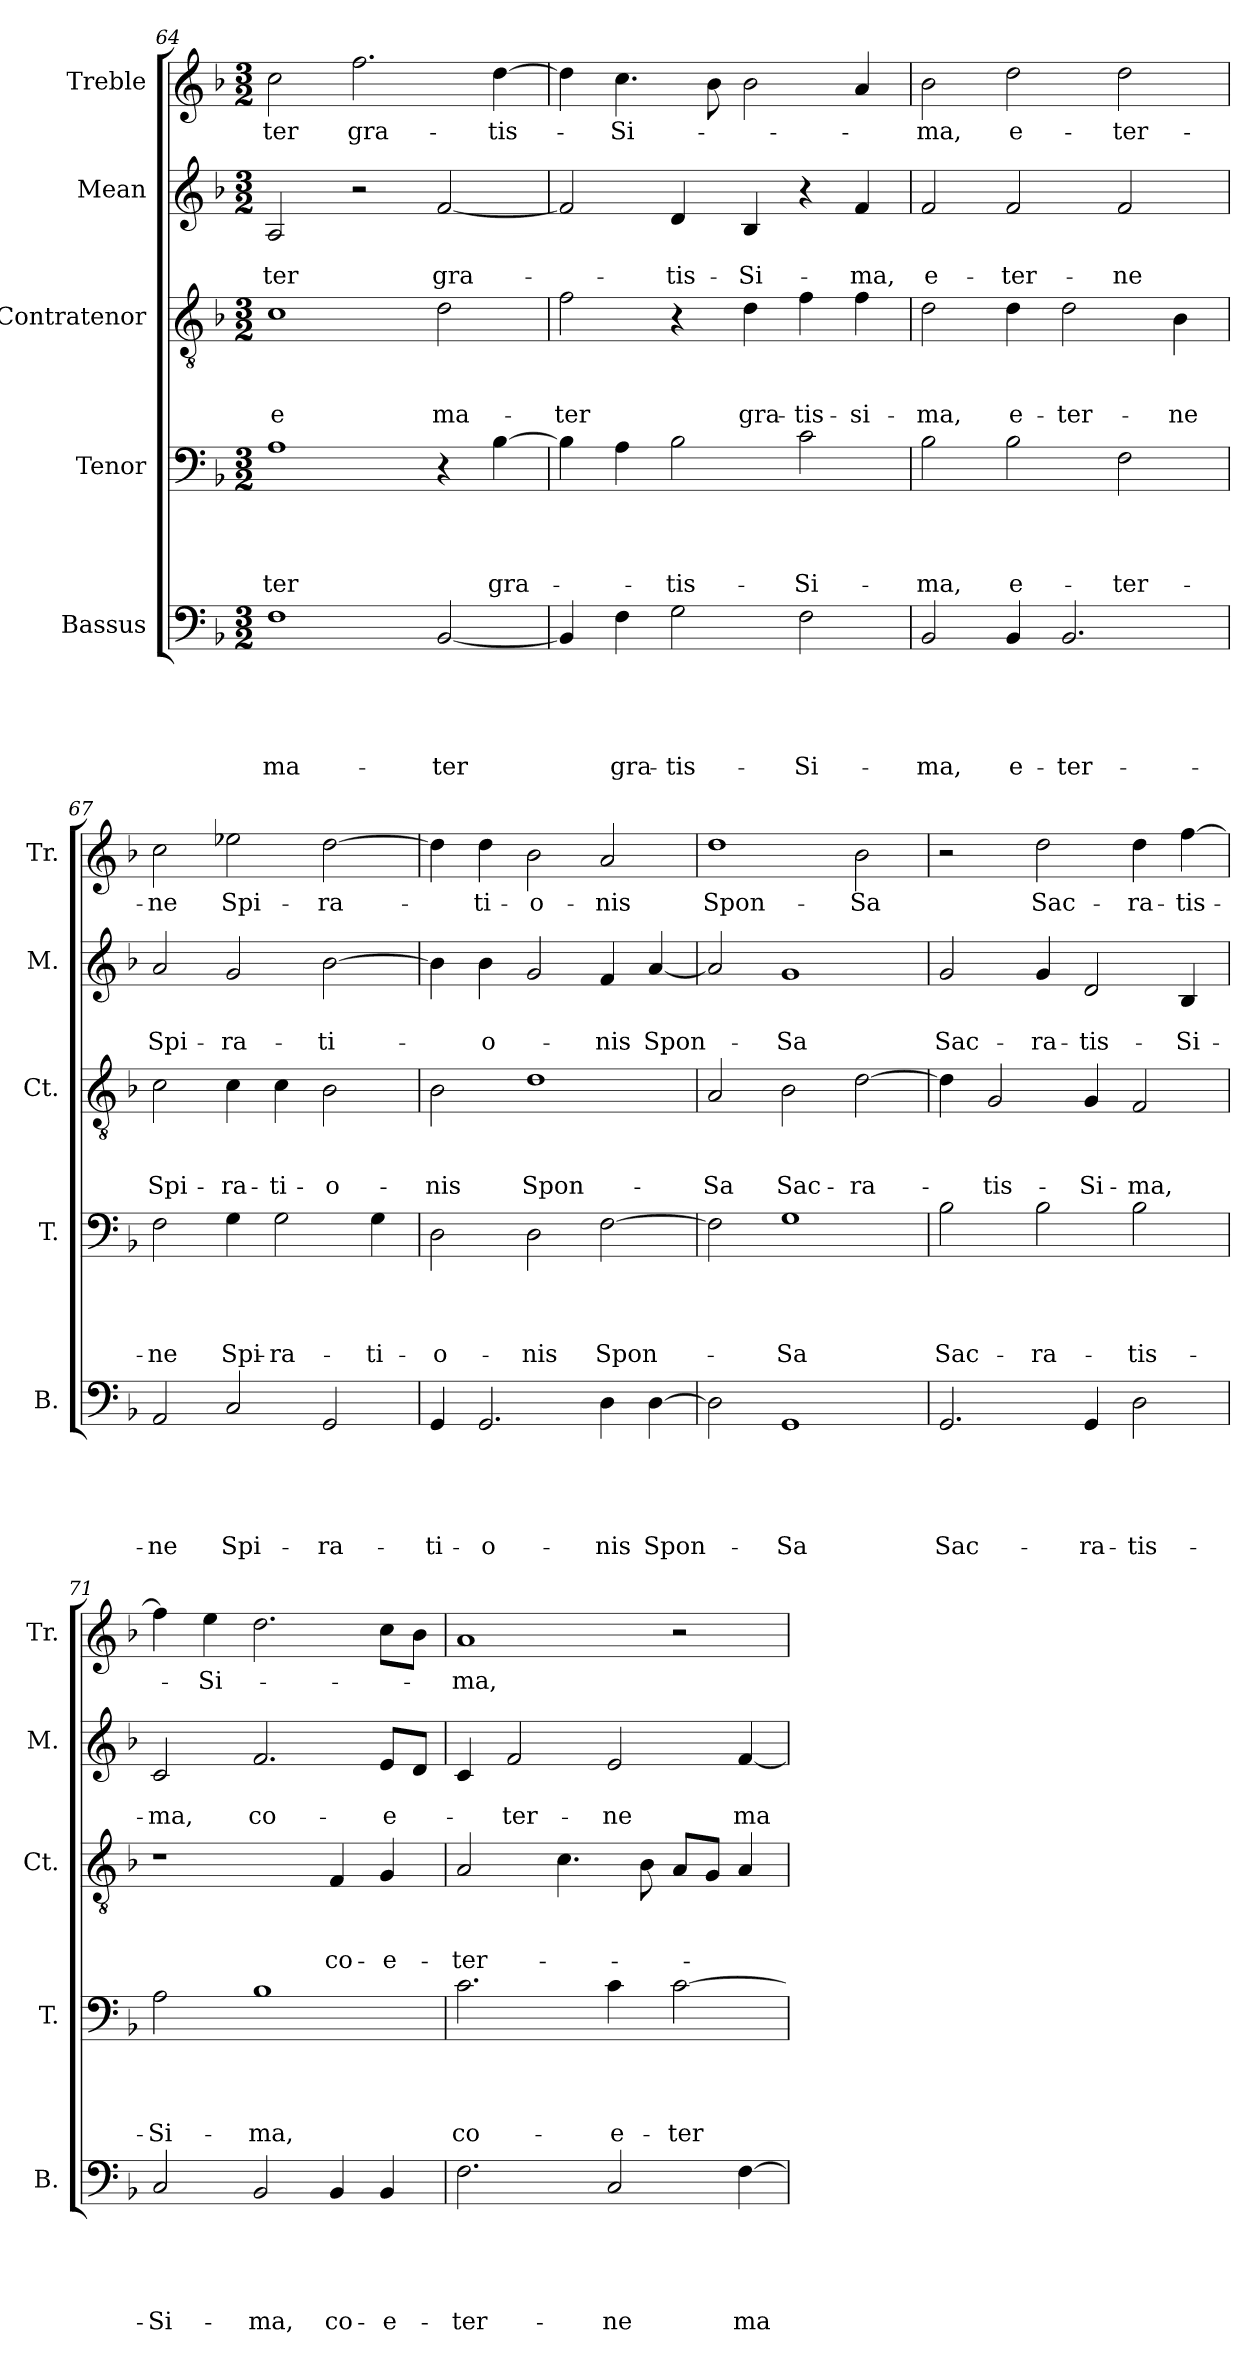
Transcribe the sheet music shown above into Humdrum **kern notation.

**kern	**text	**text	**text	**text	**text	**kern	**text	**text	**text	**text	**kern	**text	**text	**text	**kern	**text	**text	**kern	**text
*part5	*part5	*part5	*part5	*part5	*part5	*part4	*part4	*part4	*part4	*part4	*part3	*part3	*part3	*part3	*part2	*part2	*part2	*part1	*part1
*staff5	*staff5	*staff5	*staff5	*staff5	*staff5	*staff4	*staff4	*staff4	*staff4	*staff4	*staff3	*staff3	*staff3	*staff3	*staff2	*staff2	*staff2	*staff1	*staff1
*I"Bassus	*	*	*	*	*	*I"Tenor	*	*	*	*	*I"Contratenor	*	*	*	*I"Mean	*	*	*I"Treble	*
*I'B.	*	*	*	*	*	*I'T.	*	*	*	*	*I'Ct.	*	*	*	*I'M.	*	*	*I'Tr.	*
*clefF4	*	*	*	*	*	*clefF4	*	*	*	*	*clefGv2	*	*	*	*clefG2	*	*	*clefG2	*
*k[b-]	*	*	*	*	*	*k[b-]	*	*	*	*	*k[b-]	*	*	*	*k[b-]	*	*	*k[b-]	*
*F:	*	*	*	*	*	*F:	*	*	*	*	*F:	*	*	*	*F:	*	*	*F:	*
*M3/2	*	*	*	*	*	*M3/2	*	*	*	*	*M3/2	*	*	*	*M3/2	*	*	*M3/2	*
=64	=64	=64	=64	=64	=64	=64	=64	=64	=64	=64	=64	=64	=64	=64	=64	=64	=64	=64	=64
!	!	!	!	!	!LO:LY:b	!	!	!	!	!LO:LY:b	!	!	!	!LO:LY:b:rj	!	!	!LO:LY:b	!	!LO:LY:b
1F	.	.	.	.	ma-	1A	.	.	.	-ter	1c	.	.	-e	2A/	.	-ter	2cc\	-ter
!	!	!	!	!	!	!	!	!	!	!	!	!	!	!	!	!	!	!	!LO:LY:b
.	.	.	.	.	.	.	.	.	.	.	.	.	.	.	2r	.	.	2.ff\	gra-
!	!	!	!	!	!LO:LY:b	!	!	!	!	!	!	!	!	!LO:LY:b	!	!	!LO:LY:b	!	!
[<2BB-/	.	.	.	.	-ter	4r	.	.	.	.	2d\	.	.	ma-	[<2f/	.	gra-	.	.
!	!	!	!	!	!	!	!	!	!	!LO:LY:b	!	!	!	!	!	!	!	!	!LO:LY:b
.	.	.	.	.	.	[>4B-\	.	.	.	gra-	.	.	.	.	.	.	.	[>4dd\	-tis-
=65	=65	=65	=65	=65	=65	=65	=65	=65	=65	=65	=65	=65	=65	=65	=65	=65	=65	=65	=65
!	!	!	!	!	!	!	!	!	!	!	!	!	!	!LO:LY:b	!	!	!	!	!
4BB-/]	.	.	.	.	.	4B-\]	.	.	.	.	2f\	.	.	-ter	2f/]	.	.	4dd\]	.
!	!	!	!	!	!LO:LY:b	!	!	!	!	!	!	!	!	!	!	!	!	!	!LO:LY:b
4F\	.	.	.	.	gra-	4A\	.	.	.	.	.	.	.	.	.	.	.	4.cc\	-Si-
!	!	!	!	!	!LO:LY:b:rj	!	!	!	!	!LO:LY:b	!	!	!	!	!	!	!LO:LY:b	!	!
2G\	.	.	.	.	-tis-	2B-\	.	.	.	-tis-	4r	.	.	.	4d/	.	-tis-	.	.
.	.	.	.	.	.	.	.	.	.	.	.	.	.	.	.	.	.	8b-\	.
!	!	!	!	!	!	!	!	!	!	!	!	!	!	!LO:LY:b	!	!	!LO:LY:b	!	!
.	.	.	.	.	.	.	.	.	.	.	4d\	.	.	gra-	4B-/	.	-Si-	2b-\	.
!	!	!	!	!	!LO:LY:b	!	!	!	!	!LO:LY:b	!	!	!	!LO:LY:b	!	!	!	!	!
2F\	.	.	.	.	-Si-	2c\	.	.	.	-Si-	4f\	.	.	-tis-	4r	.	.	.	.
!	!	!	!	!	!	!	!	!	!	!	!	!	!	!LO:LY:b:rj	!	!	!LO:LY:b	!	!
.	.	.	.	.	.	.	.	.	.	.	4f\	.	.	-si-	4f/	.	-ma,	4a</	.
!!LO:LB:g=z
=66	=66	=66	=66	=66	=66	=66	=66	=66	=66	=66	=66	=66	=66	=66	=66	=66	=66	=66	=66
!	!	!	!	!	!LO:LY:b	!	!	!	!	!LO:LY:b	!	!	!	!LO:LY:b	!	!	!LO:LY:b	!	!LO:LY:b
2BB-/	.	.	.	.	-ma,	2B-\	.	.	.	-ma,	2d\	.	.	-ma,	2f/	.	e-	2b-\	-ma,
!	!	!	!	!	!LO:LY:b	!	!	!	!	!LO:LY:b	!	!	!	!LO:LY:b	!	!	!LO:LY:b	!	!LO:LY:b
4BB-/	.	.	.	.	e-	2B-\	.	.	.	e-	4d\	.	.	e-	2f/	.	-ter-	2dd\	e-
!	!	!	!	!	!LO:LY:b	!	!	!	!	!	!	!	!	!LO:LY:b	!	!	!	!	!
2.BB-/	.	.	.	.	-ter-	.	.	.	.	.	2d\	.	.	-ter-	.	.	.	.	.
!	!	!	!	!	!	!	!	!	!	!LO:LY:b	!	!	!	!	!	!	!LO:LY:b	!	!LO:LY:b
.	.	.	.	.	.	2F\	.	.	.	-ter-	.	.	.	.	2f/	.	-ne	2dd\	-ter-
!	!	!	!	!	!	!	!	!	!	!	!	!	!	!LO:LY:b	!	!	!	!	!
.	.	.	.	.	.	.	.	.	.	.	4B-\	.	.	-ne	.	.	.	.	.
=67	=67	=67	=67	=67	=67	=67	=67	=67	=67	=67	=67	=67	=67	=67	=67	=67	=67	=67	=67
!	!	!	!	!	!LO:LY:b	!	!	!	!	!LO:LY:b	!	!	!	!LO:LY:b	!	!	!LO:LY:b	!	!LO:LY:b
2AA/	.	.	.	.	-ne	2F\	.	.	.	-ne	2c\	.	.	Spi-	2a/	.	Spi-	2cc\	-ne
!	!	!	!	!	!LO:LY:b	!	!	!	!	!LO:LY:b	!	!	!	!LO:LY:b	!	!	!LO:LY:b	!	!LO:LY:b
2C/	.	.	.	.	Spi-	4G\	.	.	.	Spi-	4c\	.	.	-ra-	2g/	.	-ra-	2ee-X\	Spi-
!	!	!	!	!	!	!	!	!	!	!LO:LY:b	!	!	!	!LO:LY:b	!	!	!	!	!
.	.	.	.	.	.	2G\	.	.	.	-ra-	4c\	.	.	-ti-	.	.	.	.	.
!	!	!	!	!	!LO:LY:b	!	!	!	!	!	!	!	!	!LO:LY:b	!	!	!LO:LY:b	!	!LO:LY:b
2GG/	.	.	.	.	-ra-	.	.	.	.	.	2B-\	.	.	-o-	[>2b-\	.	-ti-	[>2dd\	-ra-
!	!	!	!	!	!	!	!	!	!	!LO:LY:b	!	!	!	!	!	!	!	!	!
.	.	.	.	.	.	4G\	.	.	.	-ti-	.	.	.	.	.	.	.	.	.
=68	=68	=68	=68	=68	=68	=68	=68	=68	=68	=68	=68	=68	=68	=68	=68	=68	=68	=68	=68
!	!	!	!	!	!LO:LY:b	!	!	!	!	!LO:LY:b	!	!	!	!LO:LY:b	!	!	!	!	!
4GG/	.	.	.	.	-ti-	2D\	.	.	.	-o-	2B-\	.	.	-nis	4b-\]	.	.	4dd\]	.
!	!	!	!	!	!LO:LY:b	!	!	!	!	!	!	!	!	!	!	!	!LO:LY:b	!	!LO:LY:b
2.GG/	.	.	.	.	-o-	.	.	.	.	.	.	.	.	.	4b-\	.	-o-	4dd\	-ti-
!	!	!	!	!	!	!	!	!	!	!LO:LY:b	!	!	!	!LO:LY:b	!	!	!	!	!LO:LY:b
.	.	.	.	.	.	2D\	.	.	.	-nis	1d	.	.	Spon-	2g/	.	.	2b-\	-o-
!	!	!	!	!	!LO:LY:b	!	!	!	!	!LO:LY:b	!	!	!	!	!	!	!LO:LY:b	!	!LO:LY:b
4D\	.	.	.	.	-nis	[>2F\	.	.	.	Spon-	.	.	.	.	4f/	.	-nis	2a/	-nis
!	!	!	!	!	!LO:LY:b	!	!	!	!	!	!	!	!	!	!	!	!LO:LY:b	!	!
[>4D\	.	.	.	.	Spon-	.	.	.	.	.	.	.	.	.	[<4a/	.	Spon-	.	.
=69	=69	=69	=69	=69	=69	=69	=69	=69	=69	=69	=69	=69	=69	=69	=69	=69	=69	=69	=69
!	!	!	!	!	!	!	!	!	!	!	!	!	!	!LO:LY:b	!	!	!	!	!LO:LY:b
2D\]	.	.	.	.	.	2F\]	.	.	.	.	2A/	.	.	-Sa	2a/]	.	.	1dd	Spon-
!	!	!	!	!	!LO:LY:b	!	!	!	!	!LO:LY:b	!	!	!	!LO:LY:b	!	!	!LO:LY:b	!	!
1GG	.	.	.	.	-Sa	1G	.	.	.	-Sa	2B-\	.	.	Sac-	1g	.	-Sa	.	.
!	!	!	!	!	!	!	!	!	!	!	!	!	!	!LO:LY:b	!	!	!	!	!LO:LY:b
.	.	.	.	.	.	.	.	.	.	.	[>2d\	.	.	-ra-	.	.	.	2b-\	-Sa
=70	=70	=70	=70	=70	=70	=70	=70	=70	=70	=70	=70	=70	=70	=70	=70	=70	=70	=70	=70
!	!	!	!	!	!LO:LY:b	!	!	!	!	!LO:LY:b	!	!	!	!	!	!	!LO:LY:b	!	!
2.GG/	.	.	.	.	Sac-	2B-\	.	.	.	Sac-	4d\]	.	.	.	2g/	.	Sac-	2r	.
!	!	!	!	!	!	!	!	!	!	!	!	!	!	!LO:LY:b	!	!	!	!	!
.	.	.	.	.	.	.	.	.	.	.	2G/	.	.	-tis-	.	.	.	.	.
!	!	!	!	!	!	!	!	!	!	!LO:LY:b	!	!	!	!	!	!	!LO:LY:b	!	!LO:LY:b
.	.	.	.	.	.	2B-\	.	.	.	-ra-	.	.	.	.	4g/	.	-ra-	2dd\	Sac-
!	!	!	!	!	!LO:LY:b	!	!	!	!	!	!	!	!	!LO:LY:b	!	!	!LO:LY:b	!	!
4GG/	.	.	.	.	-ra-	.	.	.	.	.	4G/	.	.	-Si-	2d/	.	-tis-	.	.
!	!	!	!	!	!LO:LY:b	!	!	!	!	!LO:LY:b	!	!	!	!LO:LY:b	!	!	!	!	!LO:LY:b
2D\	.	.	.	.	-tis-	2B-\	.	.	.	-tis-	2F/	.	.	-ma,	.	.	.	4dd\	-ra-
!	!	!	!	!	!	!	!	!	!	!	!	!	!	!	!	!	!LO:LY:b	!	!LO:LY:b
.	.	.	.	.	.	.	.	.	.	.	.	.	.	.	4B-/	.	-Si-	[>4ff\	-tis-
!!LO:PB:g=z
=71	=71	=71	=71	=71	=71	=71	=71	=71	=71	=71	=71	=71	=71	=71	=71	=71	=71	=71	=71
!	!	!	!	!	!LO:LY:b	!	!	!	!	!LO:LY:b	!	!	!	!	!	!	!LO:LY:b	!	!
2C/	.	.	.	.	-Si-	2A\	.	.	.	-Si-	1r	.	.	.	2c/	.	-ma,	4ff\]	.
!	!	!	!	!	!	!	!	!	!	!	!	!	!	!	!	!	!	!	!LO:LY:b
.	.	.	.	.	.	.	.	.	.	.	.	.	.	.	.	.	.	4ee\	-Si-
!	!	!	!	!	!LO:LY:b	!	!	!	!	!LO:LY:b	!	!	!	!	!	!	!LO:LY:b	!	!
2BB-/	.	.	.	.	-ma,	1B-	.	.	.	-ma,	.	.	.	.	2.f/	.	co-	2.dd\	.
!	!	!	!	!	!LO:LY:b	!	!	!	!	!	!	!	!	!LO:LY:b	!	!	!	!	!
4BB-/	.	.	.	.	co-	.	.	.	.	.	4F/	.	.	co-	.	.	.	.	.
!	!	!	!	!	!LO:LY:b	!	!	!	!	!	!	!	!	!LO:LY:b	!	!	!LO:LY:b	!	!
4BB-/	.	.	.	.	-e-	.	.	.	.	.	4G/	.	.	-e-	8e/L	.	-e-	8cc\L	.
.	.	.	.	.	.	.	.	.	.	.	.	.	.	.	8d/J	.	.	8b-\J	.
=72	=72	=72	=72	=72	=72	=72	=72	=72	=72	=72	=72	=72	=72	=72	=72	=72	=72	=72	=72
!	!	!	!	!	!LO:LY:b	!	!	!	!	!LO:LY:b	!	!	!	!LO:LY:b	!	!	!	!	!LO:LY:b
2.F\	.	.	.	.	-ter-	2.c\	.	.	.	co-	2A/	.	.	-ter-	4c/	.	.	1a	-ma,
!	!	!	!	!	!	!	!	!	!	!	!	!	!	!	!	!	!LO:LY:b	!	!
.	.	.	.	.	.	.	.	.	.	.	.	.	.	.	2f/	.	-ter-	.	.
.	.	.	.	.	.	.	.	.	.	.	4.c\	.	.	.	.	.	.	.	.
!	!	!	!	!	!LO:LY:b	!	!	!	!	!LO:LY:b	!	!	!	!	!	!	!LO:LY:b	!	!
2C/	.	.	.	.	-ne	4c\	.	.	.	-e-	.	.	.	.	2e/	.	-ne	.	.
.	.	.	.	.	.	.	.	.	.	.	8B-\	.	.	.	.	.	.	.	.
!	!	!	!	!	!	!	!	!	!	!LO:LY:b	!	!	!	!	!	!	!	!	!
.	.	.	.	.	.	[>2c\	.	.	.	-ter-	8A/L	.	.	.	.	.	.	2r	.
.	.	.	.	.	.	.	.	.	.	.	8G/J	.	.	.	.	.	.	.	.
!	!	!	!	!	!LO:LY:b	!	!	!	!	!	!	!	!	!	!	!	!LO:LY:b	!	!
[>4F\	.	.	.	.	ma-	.	.	.	.	.	4A/	.	.	.	[<4f/	.	ma-	.	.
=	=	=	=	=	=	=	=	=	=	=	=	=	=	=	=	=	=	=	=
*-	*-	*-	*-	*-	*-	*-	*-	*-	*-	*-	*-	*-	*-	*-	*-	*-	*-	*-	*-
